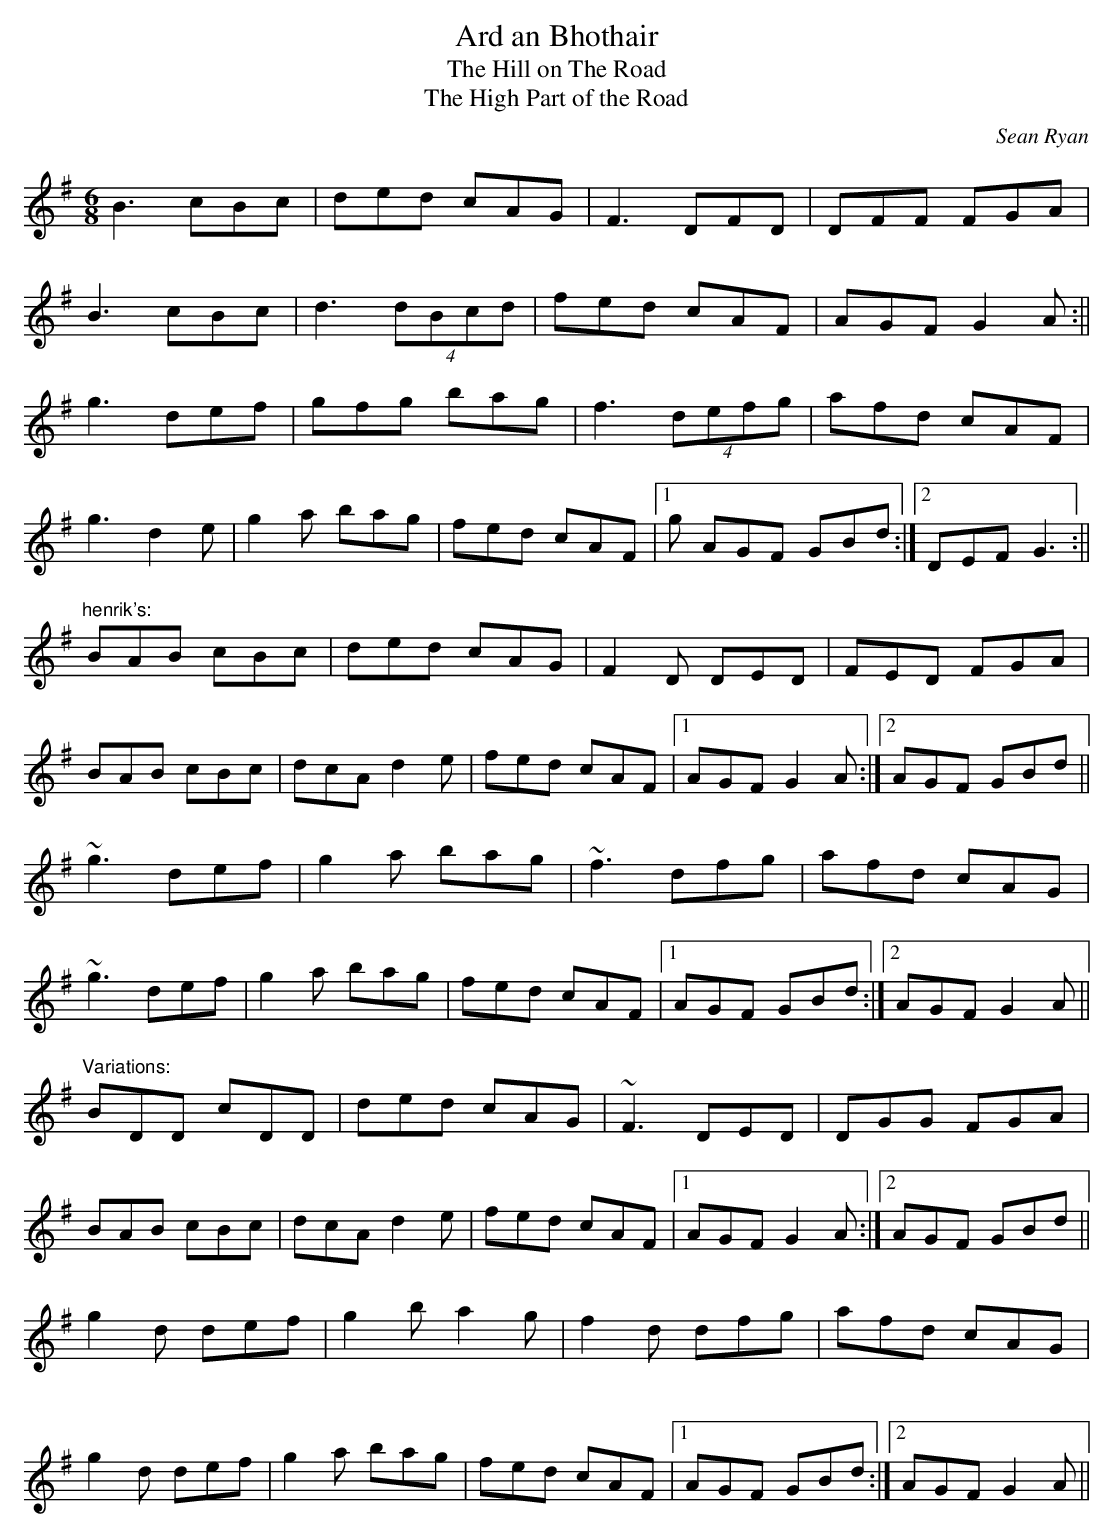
X:1
T:Ard an Bhothair
T:Hill on The Road, The
T:High Part of the Road, The
C:Sean Ryan
M:6/8
K:G
B3 cBc|ded cAG|F3 DFD| DFF FGA|
B3 cBc|d3 (4dBcd|fed cAF|AGF G2A:||
g3 def|gfg bag|f3 (4defg|afd cAF|
g3 d2e|g2a bag|fed cAF|1&gt; AGF GBd:|2 DEF G3:||
"henrik's:"
BAB cBc|ded cAG|F2D DED|FED FGA|
BAB cBc|dcA d2e|fed cAF|1 AGF G2A:|2 AGF GBd||
~g3 def|g2a bag|~f3 dfg|afd cAG|
~g3 def|g2a bag|fed cAF|1 AGF GBd:|2 AGF G2A||
"Variations:"
BDD cDD|ded cAG|~F3 DED|DGG FGA|
BAB cBc|dcA d2e|fed cAF|1 AGF G2A:|2 AGF GBd||
g2d def|g2b a2g|f2d dfg|afd cAG|
g2d def|g2a bag|fed cAF|1 AGF GBd:|2 AGF G2A||
